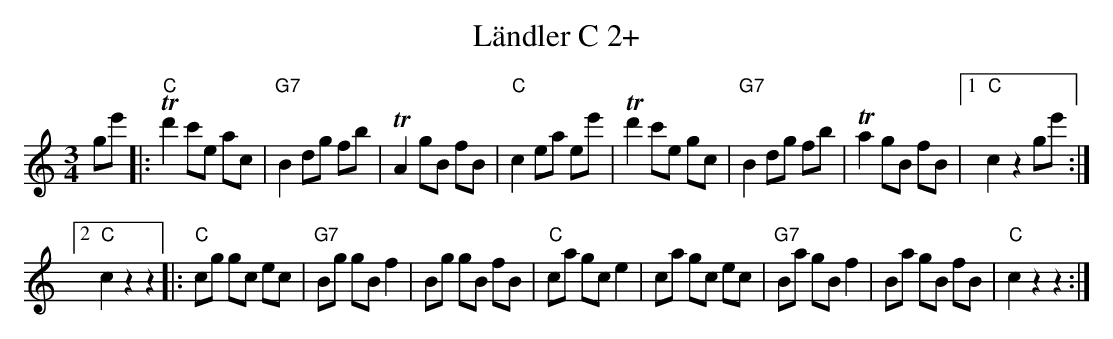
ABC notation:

X:1
T:Ländler C 2+
M:3/4
L:1/8
K:Cmaj
ge' |:"C"Td'2 c'e ac | "G7"B2 dg fb | TA2 gB fB | "C"c2 ea ee' | Td'2 c'e gc | "G7"B2 dg fb | Ta2 gB fB |1 "C"c2z2 ge' :|2
"C"c2z2z2 |: "C"cg gc ec | "G7"Bg gB f2 | Bg gB fB | "C"ca gc e2 | ca gc ec | "G7"Ba gB f2 | Ba gB fB | "C"c2z2z2 :|
